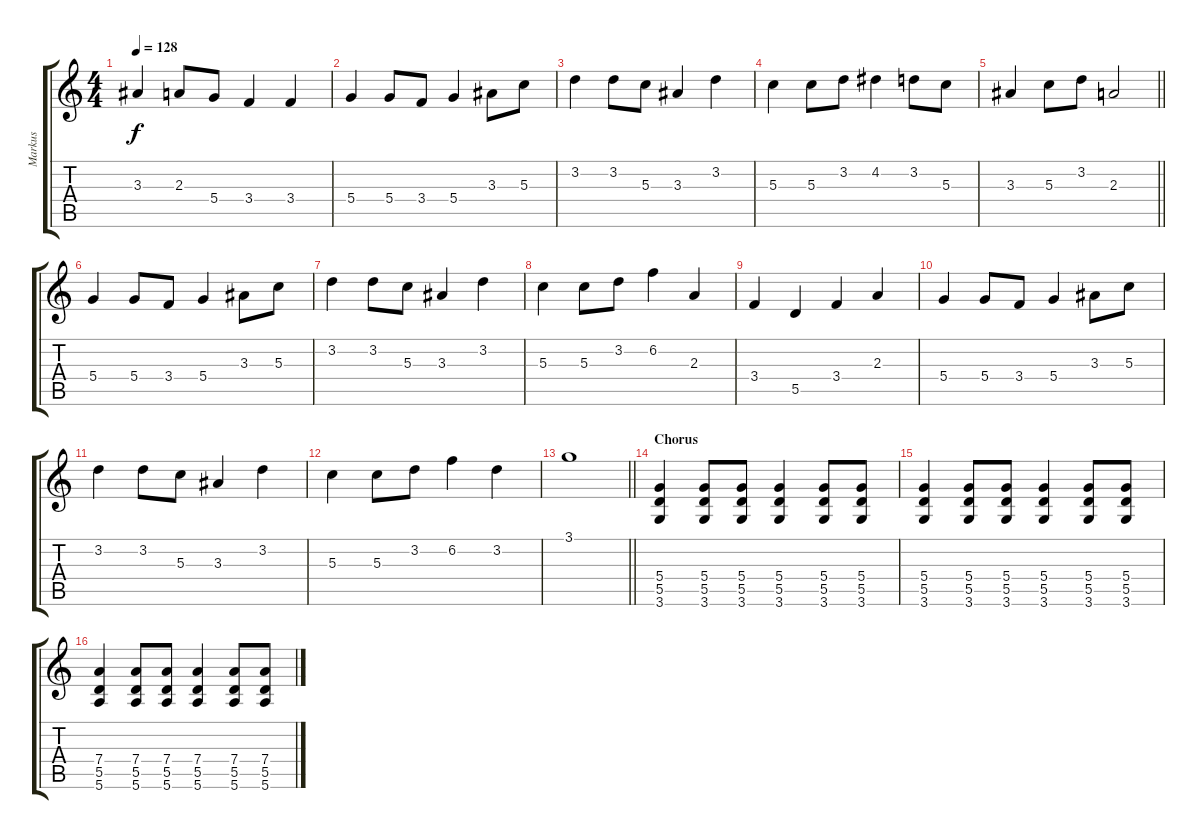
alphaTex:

\track ("Markus" "Markus") {instrument distortionguitar}
\staff {score tabs}
\tuning (E4 B3 G3 D3 A2 E2) {hide}
\ts (4 4)
\tempo 128
\clef g2
\ks c
3.3.4{dy f} 2.3.8 5.4.8 3.4.4 3.4.4 |
5.4.4 5.4.8 3.4.8 5.4.4 3.3.8 5.3.8 |
3.2.4 3.2.8 5.3.8 3.3.4 3.2.4 |
5.3.4 5.3.8 3.2.8 4.2.4 3.2.8 5.3.8 |
\barLineRight lightlight
3.3.4 5.3.8 3.2.8 2.3.2 |
\section ("" "")
5.4.4 5.4.8 3.4.8 5.4.4 3.3.8 5.3.8 |
3.2.4 3.2.8 5.3.8 3.3.4 3.2.4 |
5.3.4 5.3.8 3.2.8 6.2.4 2.3.4 |
3.4.4 5.5.4 3.4.4 2.3.4 |
5.4.4 5.4.8 3.4.8 5.4.4 3.3.8 5.3.8 |
3.2.4 3.2.8 5.3.8 3.3.4 3.2.4 |
5.3.4 5.3.8 3.2.8 6.2.4 3.2.4 |
\barLineRight lightlight
3.1.1 |
\section ("" "Chorus")
(5.4 5.5 3.6).4 (5.4 5.5 3.6).8 (5.4 5.5 3.6).8 (5.4 5.5 3.6).4 (5.4 5.5 3.6).8 (5.4 5.5 3.6).8 |
(5.4 5.5 3.6).4 (5.4 5.5 3.6).8 (5.4 5.5 3.6).8 (5.4 5.5 3.6).4 (5.4 5.5 3.6).8 (5.4 5.5 3.6).8 |
(7.4 5.5 5.6).4 (7.4 5.5 5.6).8 (7.4 5.5 5.6).8 (7.4 5.5 5.6).4 (7.4 5.5 5.6).8 (7.4 5.5 5.6).8
